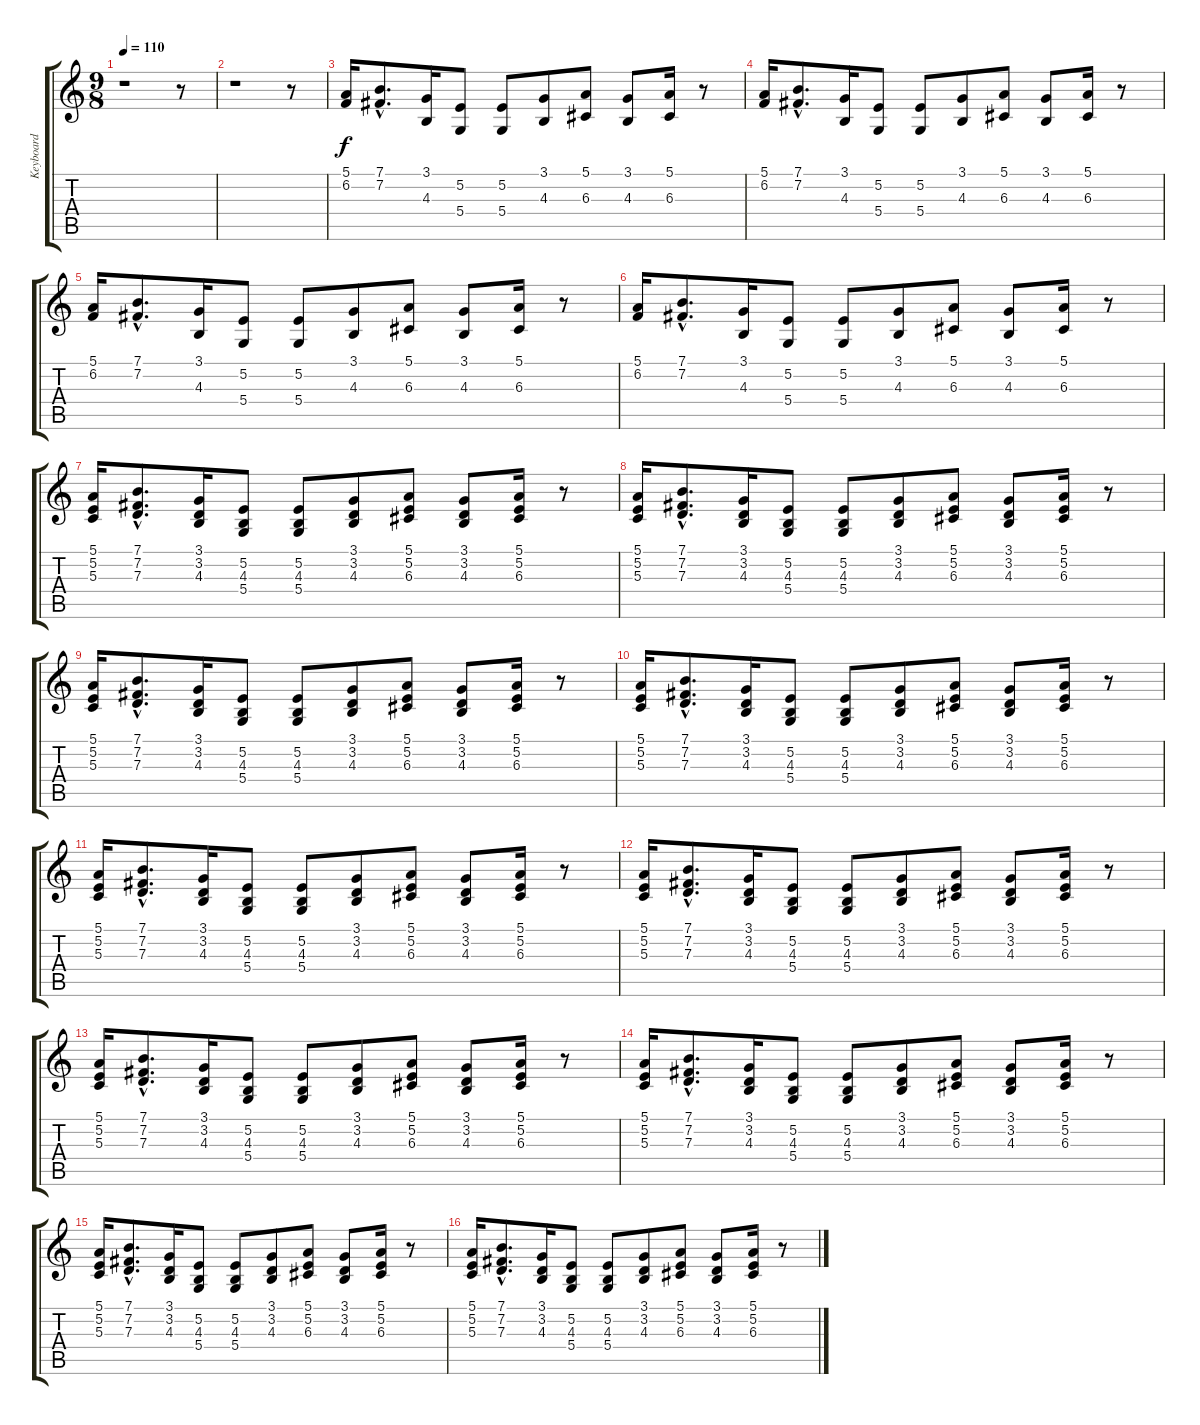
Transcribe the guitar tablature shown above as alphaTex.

\track ("Keyboard" "Keyboard") {instrument accordion}
\staff {score tabs}
\tuning (E4 B3 G3 D3 A2 E2) {hide}
\ts (9 8)
\tempo 110
\clef g2
\ks c
r.1{dy f} r.8 |
r.1 r.8 |
(5.1 6.2).16 (7.1{hac} 7.2{hac}).8{d} (3.1 4.3).16 (5.2 5.4).8 (5.2 5.4).8 (3.1 4.3).8 (5.1 6.3).8 (3.1 4.3).8 (5.1 6.3).16 r.8 |
(5.1 6.2).16 (7.1{hac} 7.2{hac}).8{d} (3.1 4.3).16 (5.2 5.4).8 (5.2 5.4).8 (3.1 4.3).8 (5.1 6.3).8 (3.1 4.3).8 (5.1 6.3).16 r.8 |
(5.1 6.2).16 (7.1{hac} 7.2{hac}).8{d} (3.1 4.3).16 (5.2 5.4).8 (5.2 5.4).8 (3.1 4.3).8 (5.1 6.3).8 (3.1 4.3).8 (5.1 6.3).16 r.8 |
(5.1 6.2).16 (7.1{hac} 7.2{hac}).8{d} (3.1 4.3).16 (5.2 5.4).8 (5.2 5.4).8 (3.1 4.3).8 (5.1 6.3).8 (3.1 4.3).8 (5.1 6.3).16 r.8 |
(5.1 5.2 5.3).16 (7.1{hac} 7.2{hac} 7.3{hac}).8{d} (3.1 3.2 4.3).16 (5.2 4.3 5.4).8 (5.2 4.3 5.4).8 (3.1 3.2 4.3).8 (5.1 5.2 6.3).8 (3.1 3.2 4.3).8 (5.1 5.2 6.3).16 r.8 |
(5.1 5.2 5.3).16 (7.1{hac} 7.2{hac} 7.3{hac}).8{d} (3.1 3.2 4.3).16 (5.2 4.3 5.4).8 (5.2 4.3 5.4).8 (3.1 3.2 4.3).8 (5.1 5.2 6.3).8 (3.1 3.2 4.3).8 (5.1 5.2 6.3).16 r.8 |
(5.1 5.2 5.3).16 (7.1{hac} 7.2{hac} 7.3{hac}).8{d} (3.1 3.2 4.3).16 (5.2 4.3 5.4).8 (5.2 4.3 5.4).8 (3.1 3.2 4.3).8 (5.1 5.2 6.3).8 (3.1 3.2 4.3).8 (5.1 5.2 6.3).16 r.8 |
(5.1 5.2 5.3).16 (7.1{hac} 7.2{hac} 7.3{hac}).8{d} (3.1 3.2 4.3).16 (5.2 4.3 5.4).8 (5.2 4.3 5.4).8 (3.1 3.2 4.3).8 (5.1 5.2 6.3).8 (3.1 3.2 4.3).8 (5.1 5.2 6.3).16 r.8 |
(5.1 5.2 5.3).16 (7.1{hac} 7.2{hac} 7.3{hac}).8{d} (3.1 3.2 4.3).16 (5.2 4.3 5.4).8 (5.2 4.3 5.4).8 (3.1 3.2 4.3).8 (5.1 5.2 6.3).8 (3.1 3.2 4.3).8 (5.1 5.2 6.3).16 r.8 |
(5.1 5.2 5.3).16 (7.1{hac} 7.2{hac} 7.3{hac}).8{d} (3.1 3.2 4.3).16 (5.2 4.3 5.4).8 (5.2 4.3 5.4).8 (3.1 3.2 4.3).8 (5.1 5.2 6.3).8 (3.1 3.2 4.3).8 (5.1 5.2 6.3).16 r.8 |
(5.1 5.2 5.3).16 (7.1{hac} 7.2{hac} 7.3{hac}).8{d} (3.1 3.2 4.3).16 (5.2 4.3 5.4).8 (5.2 4.3 5.4).8 (3.1 3.2 4.3).8 (5.1 5.2 6.3).8 (3.1 3.2 4.3).8 (5.1 5.2 6.3).16 r.8 |
(5.1 5.2 5.3).16 (7.1{hac} 7.2{hac} 7.3{hac}).8{d} (3.1 3.2 4.3).16 (5.2 4.3 5.4).8 (5.2 4.3 5.4).8 (3.1 3.2 4.3).8 (5.1 5.2 6.3).8 (3.1 3.2 4.3).8 (5.1 5.2 6.3).16 r.8 |
(5.1 5.2 5.3).16 (7.1{hac} 7.2{hac} 7.3{hac}).8{d} (3.1 3.2 4.3).16 (5.2 4.3 5.4).8 (5.2 4.3 5.4).8 (3.1 3.2 4.3).8 (5.1 5.2 6.3).8 (3.1 3.2 4.3).8 (5.1 5.2 6.3).16 r.8 |
(5.1 5.2 5.3).16 (7.1{hac} 7.2{hac} 7.3{hac}).8{d} (3.1 3.2 4.3).16 (5.2 4.3 5.4).8 (5.2 4.3 5.4).8 (3.1 3.2 4.3).8 (5.1 5.2 6.3).8 (3.1 3.2 4.3).8 (5.1 5.2 6.3).16 r.8
